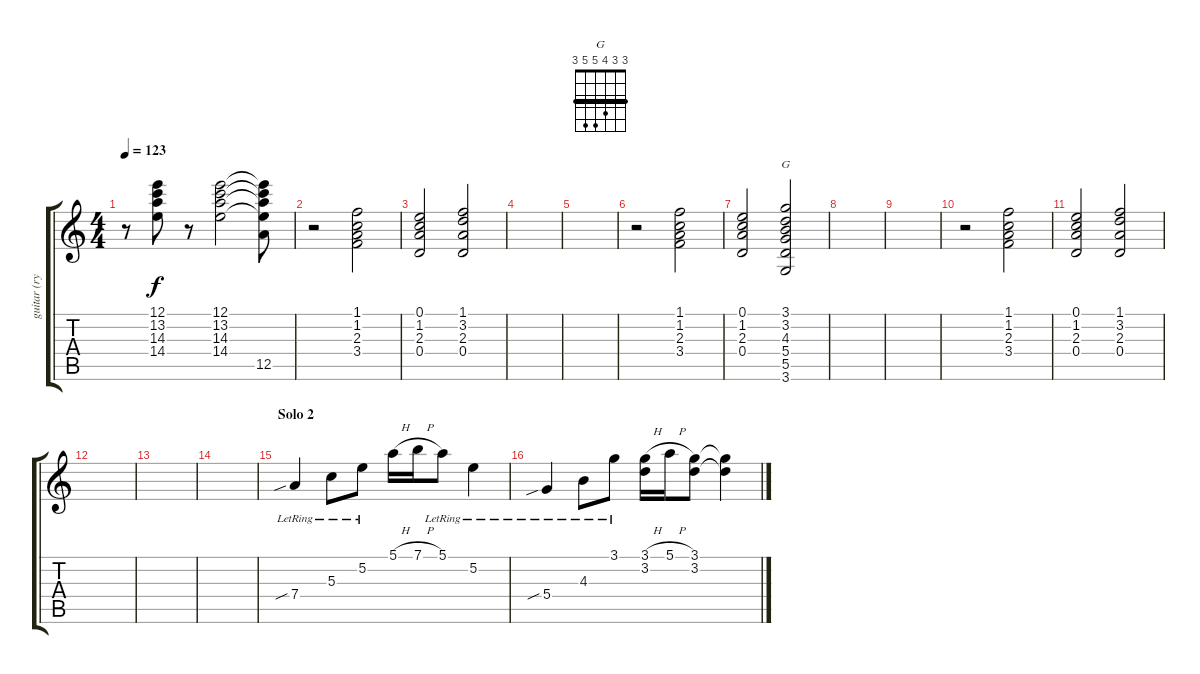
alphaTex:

\track ("guitar (rytm)" "guitar (ry") {instrument acousticguitarsteel}
\staff {score tabs}
\tuning (E4 B3 G3 D3 A2 E2) {hide}
\chord ("G" 3 3 4 5 5 3) {barre 3}
\ts (4 4)
\tempo 123
\clef g2
\ks c
r.8{dy f} (12.1 13.2 14.3 14.4).8 r.8 (12.1 13.2 14.3 14.4).2 (12.1{t} 13.2{t} 14.3{t} 14.4{t} 12.5).8 |
r.2 (1.1 1.2 2.3 3.4).2 |
(0.1 1.2 2.3 0.4).2 (1.1 3.2 2.3 0.4).2 |
|
|
r.2 (1.1 1.2 2.3 3.4).2 |
(0.1 1.2 2.3 0.4).2 (3.1 3.2 4.3 5.4 5.5 3.6).2{ch "G"} |
|
|
r.2 (1.1 1.2 2.3 3.4).2 |
(0.1 1.2 2.3 0.4).2 (1.1 3.2 2.3 0.4).2 |
|
|
|
\section ("" "Solo 2")
7.4{sib lr}.4 5.3{lr}.8 5.2{lr}.8 5.1{h}.16 7.1{h}.16 5.1{lr}.8 5.2{lr}.4 |
5.4{sib lr}.4 4.3{lr}.8 3.1{lr}.8 (3.1{h} 3.2).16 5.1{h}.16 (3.1 3.2).8 (3.1{t} 3.2{t}).4
